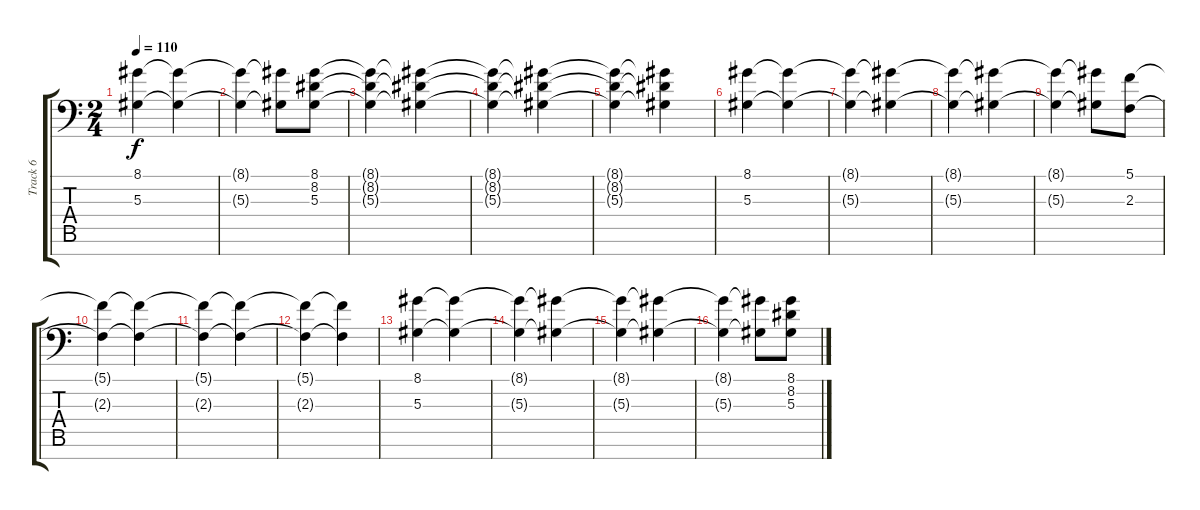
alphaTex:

\track ("Track 6" "Track 6") {instrument synthvoice}
\staff {score tabs}
\tuning (C4 G3 Eb3 Bb2 F2 C2 F1) {hide}
\ts (2 4)
\tempo 110
\clef f4
\ks c
(8.1{t} 5.3{t}).4{dy f} (8.1{t} 5.3{t}).4 |
(8.1{t} 5.3{t}).4 (8.1{t} 5.3{t}).8 (8.1 8.2 5.3).8 |
(8.1{t} 8.2{t} 5.3{t}).4 (8.1{t} 8.2{t} 5.3{t}).4 |
(8.1{t} 8.2{t} 5.3{t}).4 (8.1{t} 8.2{t} 5.3{t}).4 |
(8.1{t} 8.2{t} 5.3{t}).4 (8.1{t} 8.2{t} 5.3{t}).4 |
(8.1 5.3).4 (8.1{t} 5.3{t}).4 |
(8.1{t} 5.3{t}).4 (8.1{t} 5.3{t}).4 |
(8.1{t} 5.3{t}).4 (8.1{t} 5.3{t}).4 |
(8.1{t} 5.3{t}).4 (8.1{t} 5.3{t}).8 (5.1 2.3).8 |
(5.1{t} 2.3{t}).4 (5.1{t} 2.3{t}).4 |
(5.1{t} 2.3{t}).4 (5.1{t} 2.3{t}).4 |
(5.1{t} 2.3{t}).4 (5.1{t} 2.3{t}).4 |
(8.1 5.3).4 (8.1{t} 5.3{t}).4 |
(8.1{t} 5.3{t}).4 (8.1{t} 5.3{t}).4 |
(8.1{t} 5.3{t}).4 (8.1{t} 5.3{t}).4 |
(8.1{t} 5.3{t}).4 (8.1{t} 5.3{t}).8 (8.1 8.2 5.3).8
